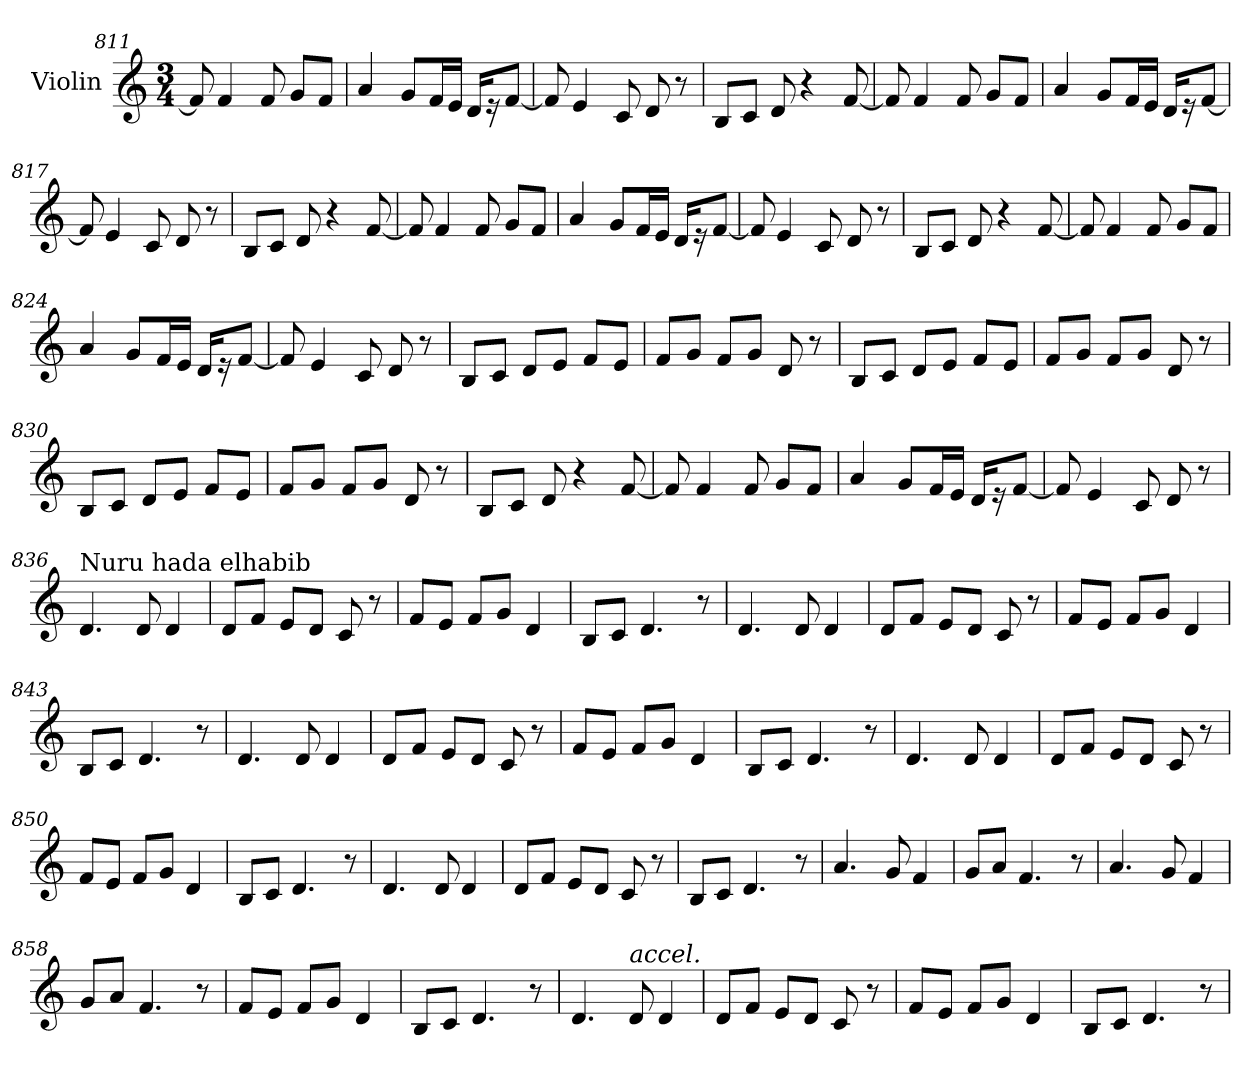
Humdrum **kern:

**kern
*part1
*staff1
*I"Violin
*clefG2
*k[]
*M3/4
=811
8f/]
4f/
8f/
8g/L
8f/J
!!LO:LB:g=z
=812
4a/
8g/L
16f/L
16e/JJ
16d/KL
16r
[8f/J
=813
8f/]
4e/
8c/
8d/
8r
=814
8B/L
8c/J
8d/
4r
[8f/
=815
8f/]
4f/
8f/
8g/L
8f/J
=816
4a/
8g/L
16f/L
16e/JJ
16d/KL
16r
[8f/J
!!LO:LB:g=z
=817
8f/]
4e/
8c/
8d/
8r
=818
8B/L
8c/J
8d/
4r
[8f/
=819
8f/]
4f/
8f/
8g/L
8f/J
=820
4a/
8g/L
16f/L
16e/JJ
16d/KL
16r
[8f/J
=821
8f/]
4e/
8c/
8d/
8r
!!LO:LB:g=z
=822
8B/L
8c/J
8d/
4r
[8f/
=823
8f/]
4f/
8f/
8g/L
8f/J
=824
4a/
8g/L
16f/L
16e/JJ
16d/KL
16r
[8f/J
=825
8f/]
4e/
8c/
8d/
8r
=826
8B/L
8c/J
8d/L
8e/J
8f/L
8e/J
!!LO:LB:g=z
=827
8f/L
8g/J
8f/L
8g/J
8d/
8r
=828
8B/L
8c/J
8d/L
8e/J
8f/L
8e/J
=829
8f/L
8g/J
8f/L
8g/J
8d/
8r
=830
8B/L
8c/J
8d/L
8e/J
8f/L
8e/J
=831
8f/L
8g/J
8f/L
8g/J
8d/
8r
=832
8B/L
8c/J
8d/
4r
[8f/
!!LO:LB:g=z
=833
8f/]
4f/
8f/
8g/L
8f/J
=834
4a/
8g/L
16f/L
16e/JJ
16d/KL
16r
[8f/J
=835
8f/]
4e/
8c/
8d/
8r
=836
!LO:TX:a:t=Nuru hada elhabib
4.d/
8d/
4d/
=837
8d/L
8f/J
8e/L
8d/J
8c/
8r
=838
8f/L
8e/J
8f/L
8g/J
4d/
!!LO:PB:g=z
=839
8B/L
8c/J
4.d/
8r
=840
4.d/
8d/
4d/
=841
8d/L
8f/J
8e/L
8d/J
8c/
8r
=842
8f/L
8e/J
8f/L
8g/J
4d/
!!LO:LB:g=z
=843
8B/L
8c/J
4.d/
8r
=844
4.d/
8d/
4d/
=845
8d/L
8f/J
8e/L
8d/J
8c/
8r
=846
8f/L
8e/J
8f/L
8g/J
4d/
!!LO:LB:g=z
=847
8B/L
8c/J
4.d/
8r
=848
4.d/
8d/
4d/
=849
8d/L
8f/J
8e/L
8d/J
8c/
8r
=850
8f/L
8e/J
8f/L
8g/J
4d/
!!LO:LB:g=z
=851
8B/L
8c/J
4.d/
8r
=852
4.d/
8d/
4d/
=853
8d/L
8f/J
8e/L
8d/J
8c/
8r
!!LO:LB:g=z
=854
8B/L
8c/J
4.d/
8r
=855
4.a/
8g/
4f/
=856
8g/L
8a/J
4.f/
8r
=857
4.a/
8g/
4f/
=858
8g/L
8a/J
4.f/
8r
=859
8f/L
8e/J
8f/L
8g/J
4d/
!!LO:LB:g=z
=860
8B/L
8c/J
4.d/
8r
=861
4.d/
!LO:TX:a:i:t=accel.
8d/
4d/
=862
8d/L
8f/J
8e/L
8d/J
8c/
8r
=863
8f/L
8e/J
8f/L
8g/J
4d/
!!LO:LB:g=z
=864
8B/L
8c/J
4.d/
8r
=
*-
